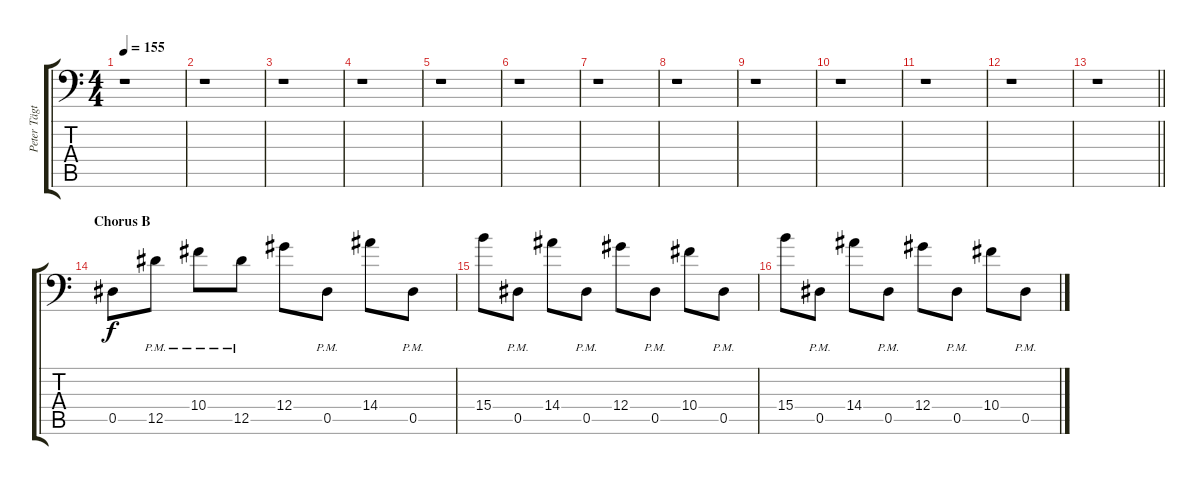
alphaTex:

\track ("Peter Tägtgren (Lead 2)" "Peter Tägt") {instrument overdrivenguitar}
\staff {score tabs}
\tuning (Bb3 F3 Db3 Ab2 Eb2 Bb1) {hide}
\ts (4 4)
\tempo 155
\clef f4
\ks c
r.1{dy f} |
r.1 |
r.1 |
r.1 |
r.1 |
r.1 |
r.1 |
r.1 |
r.1 |
r.1 |
r.1 |
r.1 |
\barLineRight lightlight
r.1 |
\section ("" "Chorus B")
0.5.8 12.5{pm}.8 10.4{pm}.8 12.5{pm}.8 12.4.8 0.5{pm}.8 14.4.8 0.5{pm}.8 |
15.4.8 0.5{pm}.8 14.4.8 0.5{pm}.8 12.4.8 0.5{pm}.8 10.4.8 0.5{pm}.8 |
15.4.8 0.5{pm}.8 14.4.8 0.5{pm}.8 12.4.8 0.5{pm}.8 10.4.8 0.5{pm}.8
